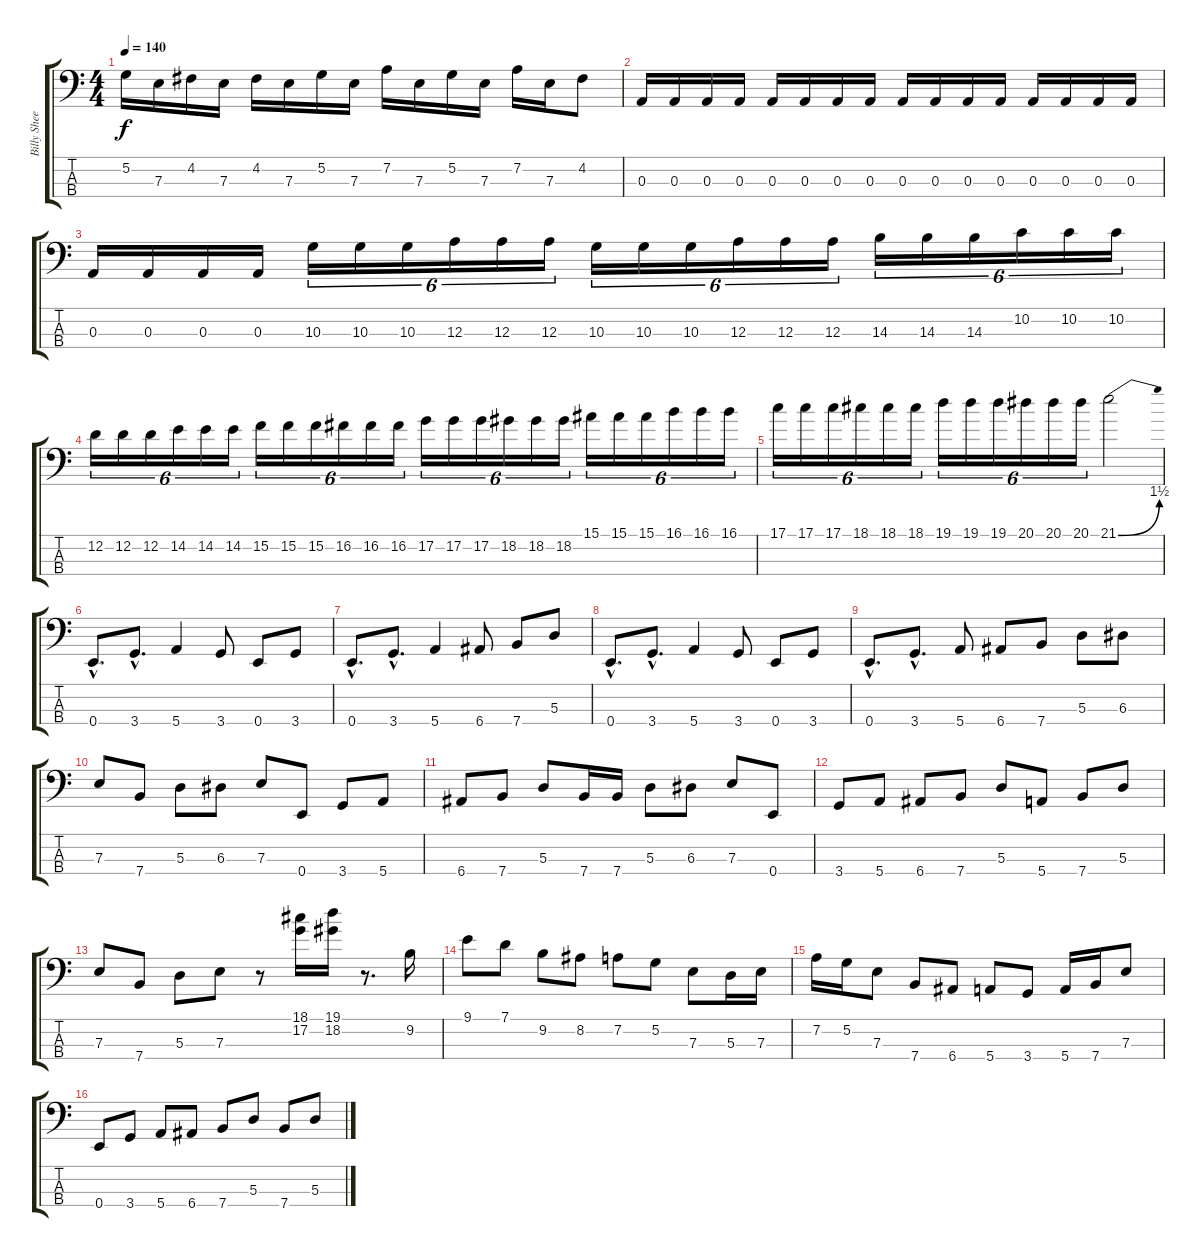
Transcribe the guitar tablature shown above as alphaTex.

\track ("Billy Sheehan" "Billy Shee") {instrument electricbassfinger}
\staff {score tabs}
\tuning (G2 D2 A1 E1) {hide}
\ts (4 4)
\tempo 140
\clef f4
\ks c
5.2.16{dy f} 7.3.16 4.2.16 7.3.16 4.2.16 7.3.16 5.2.16 7.3.16 7.2.16 7.3.16 5.2.16 7.3.16 7.2.16 7.3.16 4.2.8 |
0.3.16 0.3.16 0.3.16 0.3.16 0.3.16 0.3.16 0.3.16 0.3.16 0.3.16 0.3.16 0.3.16 0.3.16 0.3.16 0.3.16 0.3.16 0.3.16 |
0.3.16 0.3.16 0.3.16 0.3.16 10.3.16{tu (6 4)} 10.3.16{tu (6 4)} 10.3.16{tu (6 4)} 12.3.16{tu (6 4)} 12.3.16{tu (6 4)} 12.3.16{tu (6 4)} 10.3.16{tu (6 4)} 10.3.16{tu (6 4)} 10.3.16{tu (6 4)} 12.3.16{tu (6 4)} 12.3.16{tu (6 4)} 12.3.16{tu (6 4)} 14.3.16{tu (6 4)} 14.3.16{tu (6 4)} 14.3.16{tu (6 4)} 10.2.16{tu (6 4)} 10.2.16{tu (6 4)} 10.2.16{tu (6 4)} |
12.2.16{tu (6 4)} 12.2.16{tu (6 4)} 12.2.16{tu (6 4)} 14.2.16{tu (6 4)} 14.2.16{tu (6 4)} 14.2.16{tu (6 4)} 15.2.16{tu (6 4)} 15.2.16{tu (6 4)} 15.2.16{tu (6 4)} 16.2.16{tu (6 4)} 16.2.16{tu (6 4)} 16.2.16{tu (6 4)} 17.2.16{tu (6 4)} 17.2.16{tu (6 4)} 17.2.16{tu (6 4)} 18.2.16{tu (6 4)} 18.2.16{tu (6 4)} 18.2.16{tu (6 4)} 15.1.16{tu (6 4)} 15.1.16{tu (6 4)} 15.1.16{tu (6 4)} 16.1.16{tu (6 4)} 16.1.16{tu (6 4)} 16.1.16{tu (6 4)} |
17.1.16{tu (6 4)} 17.1.16{tu (6 4)} 17.1.16{tu (6 4)} 18.1.16{tu (6 4)} 18.1.16{tu (6 4)} 18.1.16{tu (6 4)} 19.1.16{tu (6 4)} 19.1.16{tu (6 4)} 19.1.16{tu (6 4)} 20.1.16{tu (6 4)} 20.1.16{tu (6 4)} 20.1.16{tu (6 4)} 21.1{be (bend 0 0 60 6)}.2 |
0.4{hac}.8{d} 3.4{hac}.8{d} 5.4.4 3.4.8 0.4.8 3.4.8 |
0.4{hac}.8{d} 3.4{hac}.8{d} 5.4.4 6.4.8 7.4.8 5.3.8 |
0.4{hac}.8{d} 3.4{hac}.8{d} 5.4.4 3.4.8 0.4.8 3.4.8 |
0.4{hac}.8{d} 3.4{hac}.8{d} 5.4.8 6.4.8 7.4.8 5.3.8 6.3.8 |
7.3.8 7.4.8 5.3.8 6.3.8 7.3.8 0.4.8 3.4.8 5.4.8 |
6.4.8 7.4.8 5.3.8 7.4.16 7.4.16 5.3.8 6.3.8 7.3.8 0.4.8 |
3.4.8 5.4.8 6.4.8 7.4.8 5.3.8 5.4.8 7.4.8 5.3.8 |
7.3.8 7.4.8 5.3.8 7.3.8 r.8 (18.1 17.2).16 (19.1 18.2).16 r.8{d} 9.2.16 |
9.1.8 7.1.8 9.2.8 8.2.8 7.2.8 5.2.8 7.3.8 5.3.16 7.3.16 |
7.2.16 5.2.16 7.3.8 7.4.8 6.4.8 5.4.8 3.4.8 5.4.16 7.4.16 7.3.8 |
0.4.8 3.4.8 5.4.8 6.4.8 7.4.8 5.3.8 7.4.8 5.3.8
